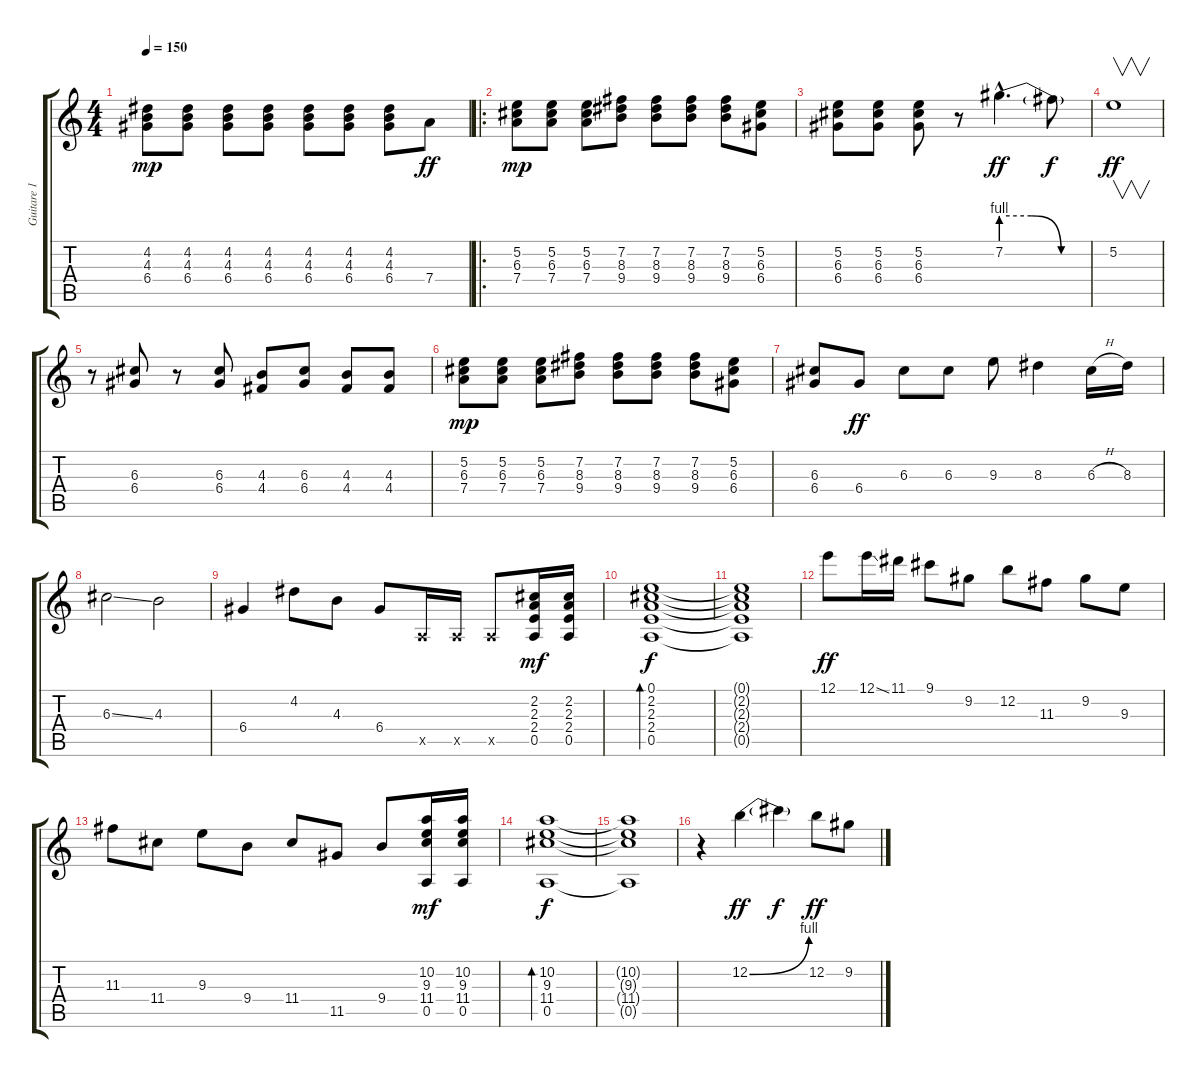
\track ("Guitare 1" "Guitare 1") {instrument electricguitarjazz}
\staff {score tabs}
\tuning (E4 B3 G3 D3 A2 E2) {hide}
\ts (4 4)
\tempo 150
\clef g2
\ks c
(4.2 4.3 6.4).8{dy mp} (4.2 4.3 6.4).8 (4.2 4.3 6.4).8 (4.2 4.3 6.4).8 (4.2 4.3 6.4).8 (4.2 4.3 6.4).8 (4.2 4.3 6.4).8 7.4.8{dy ff} |
\ro
(5.2 6.3 7.4).8{dy mp} (5.2 6.3 7.4).8 (5.2 6.3 7.4).8 (7.2 8.3 9.4).8 (7.2 8.3 9.4).8 (7.2 8.3 9.4).8 (7.2 8.3 9.4).8 (5.2 6.3 6.4).8 |
(5.2 6.3 6.4).8 (5.2 6.3 6.4).8 (5.2 6.3 6.4).8 r.8 7.2{be (custom 0 4 20 4 40 0 60 0) hac}.4{d dy ff} 7.2{t}.8{dy f} |
5.2.1{v dy ff} |
r.8 (6.3 6.4).8 r.8 (6.3 6.4).8 (4.3 4.4).8 (6.3 6.4).8 (4.3 4.4).8 (4.3 4.4).8 |
(5.2 6.3 7.4).8{dy mp} (5.2 6.3 7.4).8 (5.2 6.3 7.4).8 (7.2 8.3 9.4).8 (7.2 8.3 9.4).8 (7.2 8.3 9.4).8 (7.2 8.3 9.4).8 (5.2 6.3 6.4).8 |
(6.3 6.4).8 6.4.8{dy ff} 6.3.8 6.3.8 9.3.8 8.3.4 6.3{h}.16 8.3.16 |
6.3{ss}.2 4.3.2 |
6.4.4 4.2.8 4.3.8 6.4.8 0.5{x}.16 0.5{x}.16 0.5{x}.8 (2.2 2.3 2.4 0.5).16{dy mf} (2.2 2.3 2.4 0.5).16 |
(0.1 2.2 2.3 2.4 0.5).1{bd 60 dy f} |
(0.1{t} 2.2{t} 2.3{t} 2.4{t} 0.5{t}).1 |
12.1.8{dy ff} 12.1{ss}.16 11.1.16 9.1.8 9.2.8 12.2.8 11.3.8 9.2.8 9.3.8 |
11.3.8 11.4.8 9.3.8 9.4.8 11.4.8 11.5.8 9.4.8 (10.2 9.3 11.4 0.5).16{dy mf} (10.2 9.3 11.4 0.5).16 |
(10.2 9.3 11.4 0.5).1{bd 60 dy f} |
(10.2{t} 9.3{t} 11.4{t} 0.5{t}).1 |
r.4 12.2{be (bend 0 0 60 4)}.4{dy ff} 12.2{t}.4{dy f} 12.2.8{dy ff} 9.2.8
